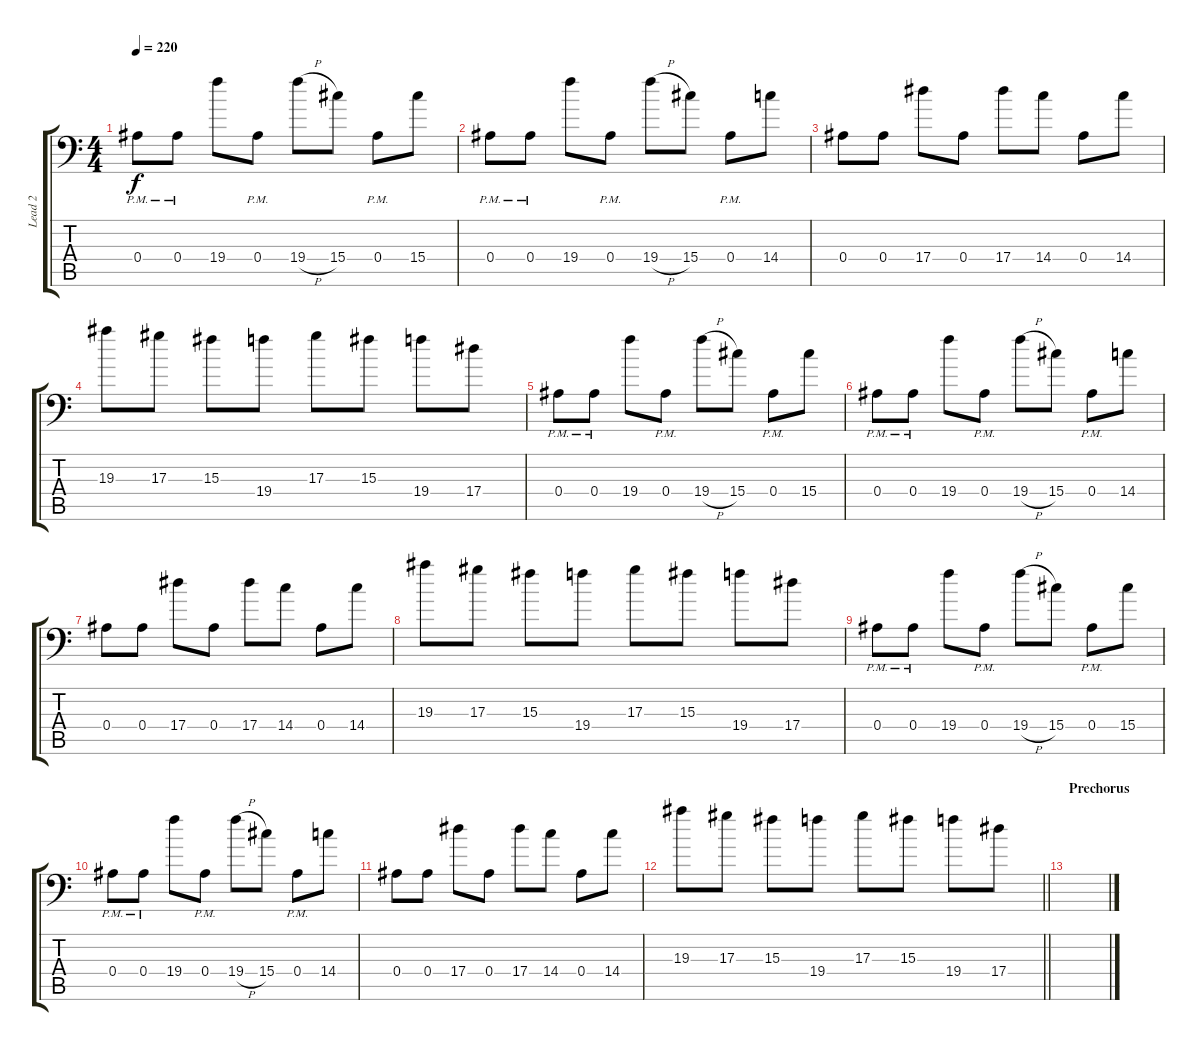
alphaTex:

\track ("Lead 2" "Lead 2") {instrument distortionguitar}
\staff {score tabs}
\tuning (C4 G3 Eb3 Bb2 F2 Bb1) {hide}
\ts (4 4)
\tempo 220
\clef f4
\ks c
0.4{pm}.8{dy f} 0.4{pm}.8 19.4.8 0.4{pm}.8 19.4{h}.8 15.4.8 0.4{pm}.8 15.4.8 |
0.4{pm}.8 0.4{pm}.8 19.4.8 0.4{pm}.8 19.4{h}.8 15.4.8 0.4{pm}.8 14.4.8 |
0.4.8 0.4.8 17.4.8 0.4.8 17.4.8 14.4.8 0.4.8 14.4.8 |
19.3.8 17.3.8 15.3.8 19.4.8 17.3.8 15.3.8 19.4.8 17.4.8 |
0.4{pm}.8 0.4{pm}.8 19.4.8 0.4{pm}.8 19.4{h}.8 15.4.8 0.4{pm}.8 15.4.8 |
0.4{pm}.8 0.4{pm}.8 19.4.8 0.4{pm}.8 19.4{h}.8 15.4.8 0.4{pm}.8 14.4.8 |
0.4.8 0.4.8 17.4.8 0.4.8 17.4.8 14.4.8 0.4.8 14.4.8 |
19.3.8 17.3.8 15.3.8 19.4.8 17.3.8 15.3.8 19.4.8 17.4.8 |
0.4{pm}.8 0.4{pm}.8 19.4.8 0.4{pm}.8 19.4{h}.8 15.4.8 0.4{pm}.8 15.4.8 |
0.4{pm}.8 0.4{pm}.8 19.4.8 0.4{pm}.8 19.4{h}.8 15.4.8 0.4{pm}.8 14.4.8 |
0.4.8 0.4.8 17.4.8 0.4.8 17.4.8 14.4.8 0.4.8 14.4.8 |
\barLineRight lightlight
19.3.8 17.3.8 15.3.8 19.4.8 17.3.8 15.3.8 19.4.8 17.4.8 |
\section ("" "Prechorus")
